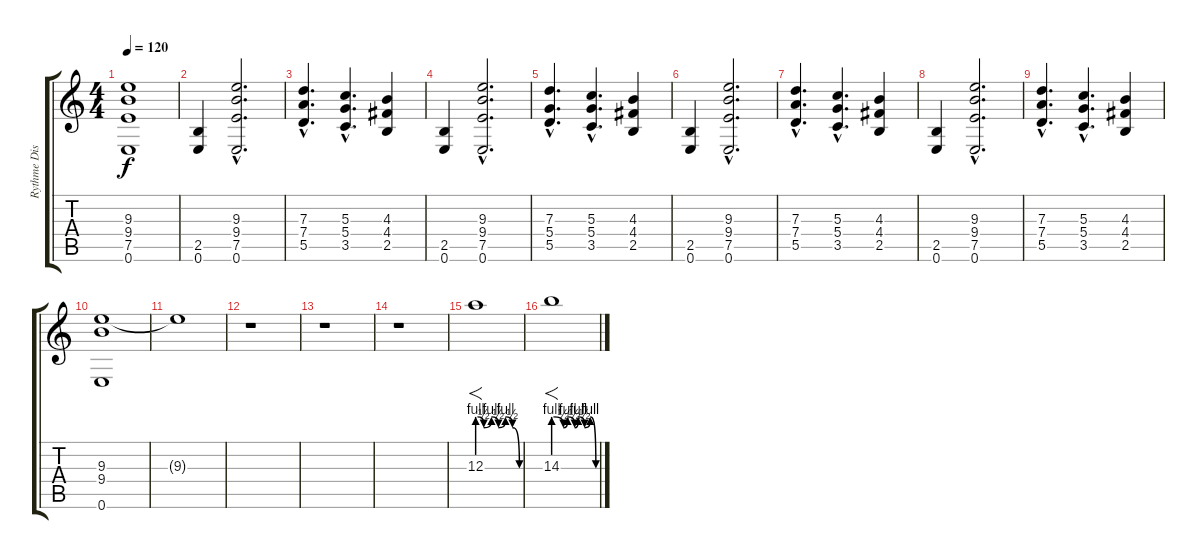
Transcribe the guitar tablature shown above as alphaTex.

\track ("Rythme Dist. Guitar 2" "Rythme Dis") {instrument distortionguitar}
\staff {score tabs}
\tuning (E4 B3 G3 D3 A2 E2) {hide}
\ts (4 4)
\tempo 120
\clef g2
\ks c
(9.3{t} 9.4{t} 7.5{t} 0.6{t}).1{dy f} |
(2.5 0.6).4 (9.3{hac} 9.4{hac} 7.5{hac} 0.6{hac}).2{d} |
(7.3{hac} 7.4{hac} 5.5{hac}).4{d} (5.3{hac} 5.4{hac} 3.5{hac}).4{d} (4.3 4.4 2.5).4 |
(2.5 0.6).4 (9.3{hac} 9.4{hac} 7.5{hac} 0.6{hac}).2{d} |
(7.3{hac} 5.4{hac} 5.5{hac}).4{d} (5.3{hac} 5.4{hac} 3.5{hac}).4{d} (4.3 4.4 2.5).4 |
(2.5 0.6).4 (9.3{hac} 9.4{hac} 7.5{hac} 0.6{hac}).2{d} |
(7.3{hac} 7.4{hac} 5.5{hac}).4{d} (5.3{hac} 5.4{hac} 3.5{hac}).4{d} (4.3 4.4 2.5).4 |
(2.5 0.6).4 (9.3{hac} 9.4{hac} 7.5{hac} 0.6{hac}).2{d} |
(7.3{hac} 7.4{hac} 5.5{hac}).4{d} (5.3{hac} 5.4{hac} 3.5{hac}).4{d} (4.3 4.4 2.5).4 |
(9.3 9.4 0.6).1 |
9.3{t}.1 |
r.1 |
r.1 |
r.1 |
12.3{be (custom 0 4 9 2 20 4 30 2 40 4 50 2 60 0)}.1{f volume 11} |
14.3{be (custom 0 4 14 2 20 4 30 2 35 4 44 2 52 4 60 0)}.1{f}
